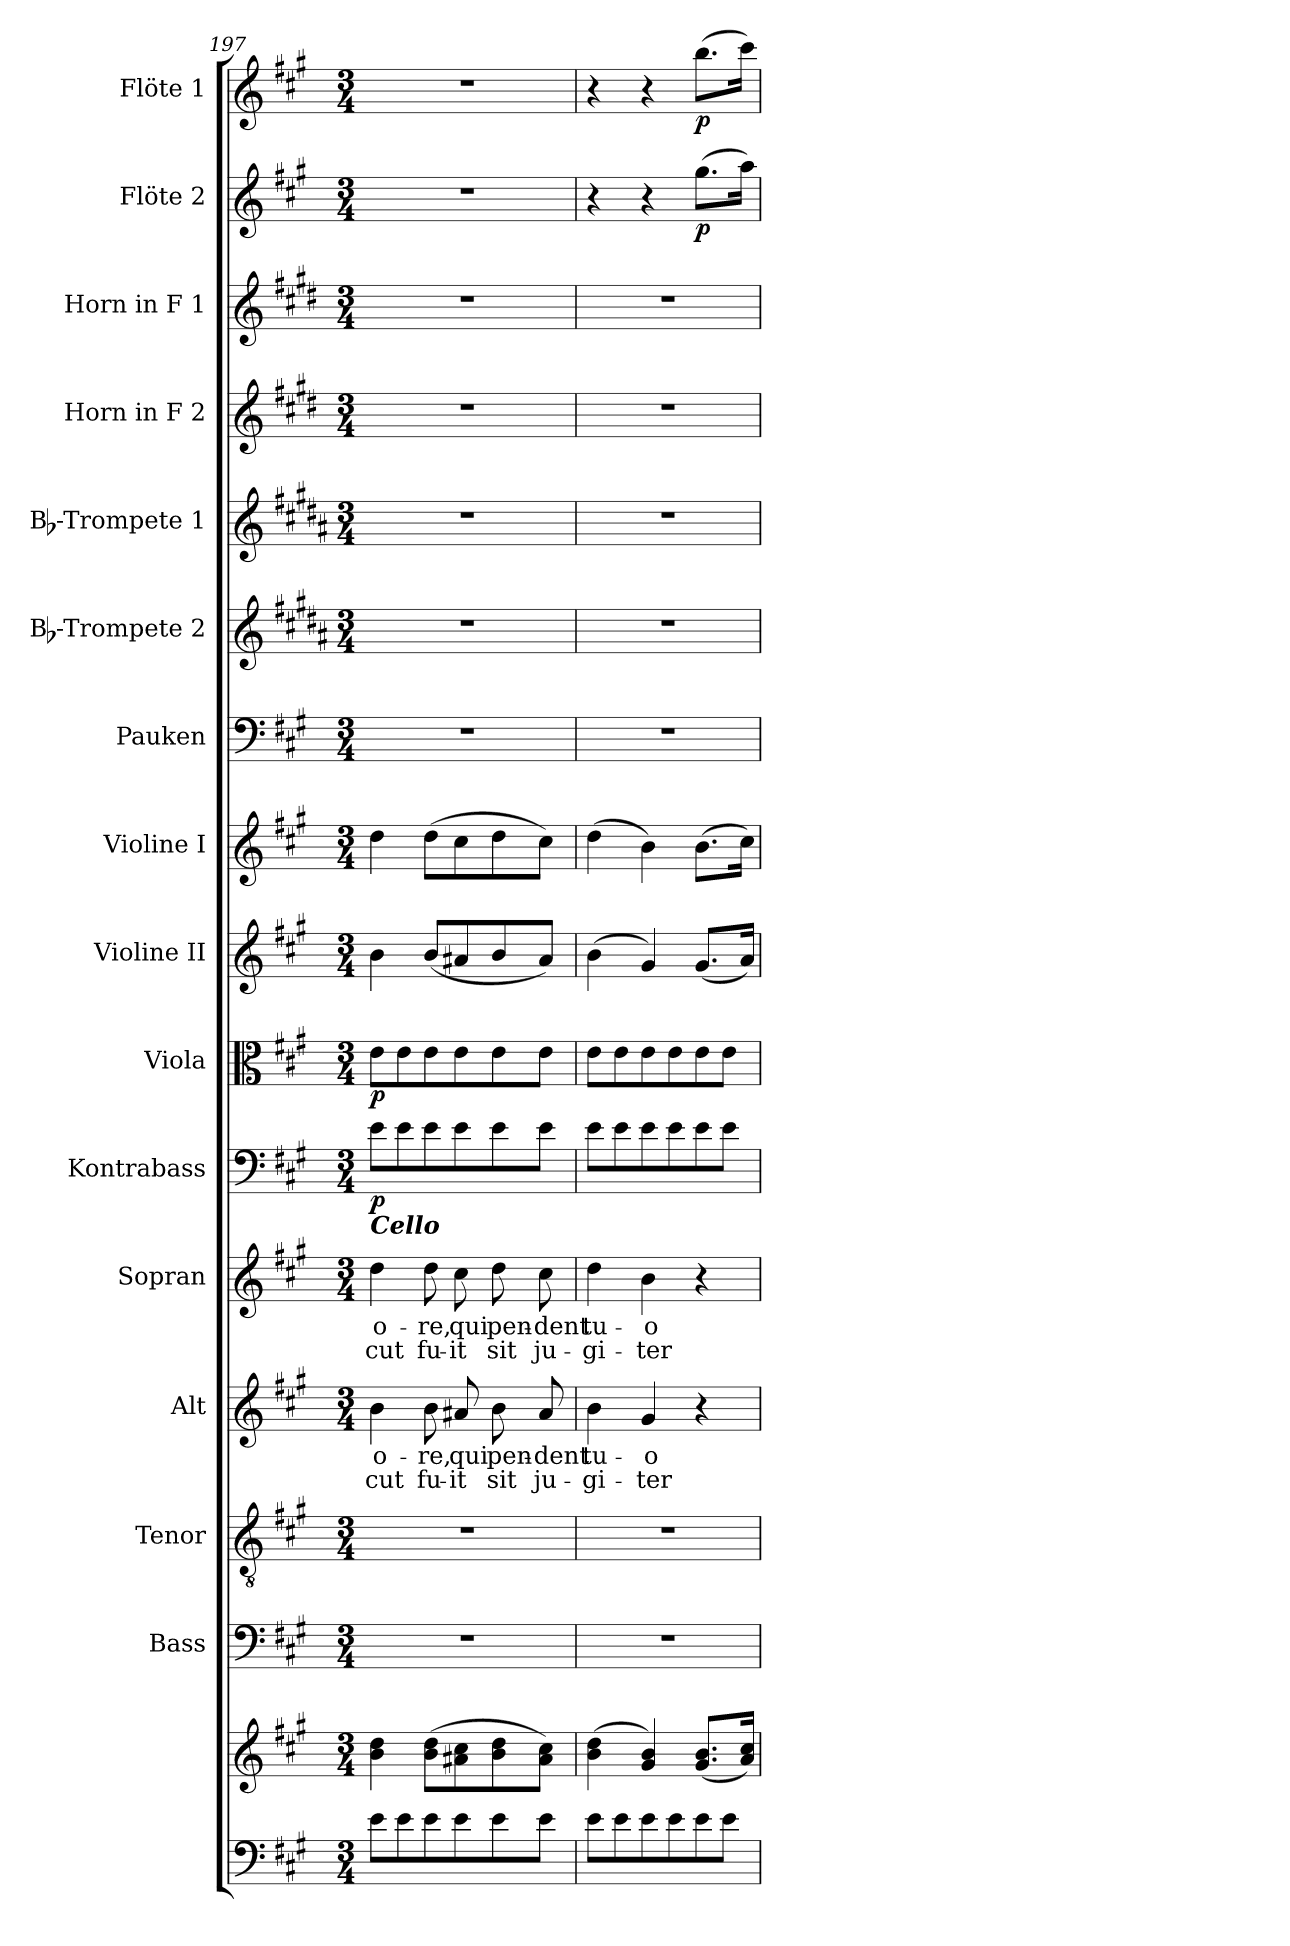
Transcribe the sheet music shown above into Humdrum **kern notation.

**kern	**kern	**kern	**kern	**kern	**text	**text	**kern	**text	**text	**kern	**dynam	**kern	**dynam	**kern	**kern	**kern	**kern	**kern	**kern	**kern	**kern	**dynam	**kern	**dynam
*part16	*part16	*part15	*part14	*part13	*part13	*part13	*part12	*part12	*part12	*part11	*part11	*part10	*part10	*part9	*part8	*part7	*part6	*part5	*part4	*part3	*part2	*part2	*part1	*part1
*staff17	*staff16	*staff15	*staff14	*staff13	*staff13	*staff13	*staff12	*staff12	*staff12	*staff11	*staff11	*staff10	*staff10	*staff9	*staff8	*staff7	*staff6	*staff5	*staff4	*staff3	*staff2	*staff2	*staff1	*staff1
*	*	*I"Bass	*I"Tenor	*I"Alt	*	*	*I"Sopran	*	*	*I"Kontrabass	*	*I"Viola	*	*I"Violine II	*I"Violine I	*I"Pauken	*I"Bb-Trompete 2	*I"Bb-Trompete 1	*I"Horn in F 2	*I"Horn in F 1	*I"Flöte 2	*	*I"Flöte 1	*
*	*	*I'B.	*I'T.	*I'A.	*	*	*I'S.	*	*	*I'Kb.	*	*I'Vla.	*	*I'Vl. II	*I'Vl. I	*I'Pk.	*I'Bb Trp. 2	*I'Bb Trp. 1	*	*	*I'Fl. 2	*	*I'Fl. 1	*
!!LO:PB:g=z
*clefF4	*clefG2	*clefF4	*clefGv2	*clefG2	*	*	*clefG2	*	*	*clefF4	*	*clefC3	*	*clefG2	*clefG2	*clefF4	*clefG2	*clefG2	*clefG2	*clefG2	*clefG2	*	*clefG2	*
*	*	*	*	*	*	*	*	*	*	*ITrd7c12	*	*	*	*	*	*	*ITrd1c2	*ITrd1c2	*ITrd4c7	*ITrd4c7	*	*	*	*
*k[f#c#g#]	*k[f#c#g#]	*k[f#c#g#]	*k[f#c#g#]	*k[f#c#g#]	*	*	*k[f#c#g#]	*	*	*k[f#c#g#]	*	*k[f#c#g#]	*	*k[f#c#g#]	*k[f#c#g#]	*k[f#c#g#]	*k[f#c#g#]	*k[f#c#g#]	*k[f#c#g#]	*k[f#c#g#]	*k[f#c#g#]	*	*k[f#c#g#]	*
*A:	*A:	*A:	*A:	*A:	*	*	*A:	*	*	*A:	*	*A:	*	*A:	*A:	*A:	*A:	*A:	*A:	*A:	*A:	*	*A:	*
*M3/4	*M3/4	*M3/4	*M3/4	*M3/4	*	*	*M3/4	*	*	*M3/4	*	*M3/4	*	*M3/4	*M3/4	*M3/4	*M3/4	*M3/4	*M3/4	*M3/4	*M3/4	*	*M3/4	*
=197	=197	=197	=197	=197	=197	=197	=197	=197	=197	=197	=197	=197	=197	=197	=197	=197	=197	=197	=197	=197	=197	=197	=197	=197
!	!	!	!	!	!	!	!	!	!	!LO:TX:b:Bi:t=Cello	!	!	!	!	!	!	!	!	!	!	!	!	!	!
!	!	!	!	!	!LO:LY:b	!LO:LY:b	!	!LO:LY:b	!LO:LY:b	!	!LO:DY:b	!	!LO:DY:b	!	!	!	!	!	!	!	!	!	!	!
8e\L	4b\ 4dd\	2.r	2.r	4b\	o-	-cut	4dd\	o-	-cut	8E\L	p	8e\L	p	4b\	4dd\	2.r	2.r	2.r	2.r	2.r	2.r	.	2.r	.
8e\	.	.	.	.	.	.	.	.	.	8E\	.	8e\	.	.	.	.	.	.	.	.	.	.	.	.
!	!	!	!	!	!LO:LY:b	!LO:LY:b	!	!LO:LY:b	!LO:LY:b	!	!	!	!	!	!	!	!	!	!	!	!	!	!	!
8e\	(>8b\ 8dd\L	.	.	8b\	-re,	fu-	8dd\	-re,	fu-	8E\	.	8e\	.	(<8b/L	(>8dd\L	.	.	.	.	.	.	.	.	.
!	!	!	!	!	!LO:LY:b	!LO:LY:b	!	!LO:LY:b	!LO:LY:b	!	!	!	!	!	!	!	!	!	!	!	!	!	!	!
8e\	8a#X\ 8cc#\	.	.	8a#X/	qui	-it	8cc#\	qui	-it	8E\	.	8e\	.	8a#X/	8cc#\	.	.	.	.	.	.	.	.	.
!	!	!	!	!	!LO:LY:b	!LO:LY:b	!	!LO:LY:b	!LO:LY:b	!	!	!	!	!	!	!	!	!	!	!	!	!	!	!
8e\	8b\ 8dd\	.	.	8b\	pen-	sit	8dd\	pen-	sit	8E\	.	8e\	.	8b/	8dd\	.	.	.	.	.	.	.	.	.
!	!	!	!	!	!LO:LY:b	!LO:LY:b	!	!LO:LY:b	!LO:LY:b	!	!	!	!	!	!	!	!	!	!	!	!	!	!	!
8e\J	8a#\ 8cc#\J)	.	.	8a#/	-dent	ju-	8cc#\	-dent	ju-	8E\J	.	8e\J	.	8a#/J)	8cc#\J)	.	.	.	.	.	.	.	.	.
=198	=198	=198	=198	=198	=198	=198	=198	=198	=198	=198	=198	=198	=198	=198	=198	=198	=198	=198	=198	=198	=198	=198	=198	=198
!	!	!	!	!	!LO:LY:b	!LO:LY:b	!	!LO:LY:b	!LO:LY:b	!	!	!	!	!	!	!	!	!	!	!	!	!	!	!
8e\L	(>4b\ 4dd\	2.r	2.r	4b\	tu-	-gi-	4dd\	tu-	-gi-	8E\L	.	8e\L	.	(>4b\	(>4dd\	2.r	2.r	2.r	2.r	2.r	4r	.	4r	.
8e\	.	.	.	.	.	.	.	.	.	8E\	.	8e\	.	.	.	.	.	.	.	.	.	.	.	.
!	!	!	!	!	!LO:LY:b	!LO:LY:b	!	!LO:LY:b	!LO:LY:b	!	!	!	!	!	!	!	!	!	!	!	!	!	!	!
8e\	4g#/ 4b/)	.	.	4g#/	-o	-ter	4b\	-o	-ter	8E\	.	8e\	.	4g#/)	4b\)	.	.	.	.	.	4r	.	4r	.
8e\	.	.	.	.	.	.	.	.	.	8E\	.	8e\	.	.	.	.	.	.	.	.	.	.	.	.
!	!	!	!	!	!	!	!	!	!	!	!	!	!	!	!	!	!	!	!	!	!	!LO:DY:b	!	!LO:DY:b
8e\	(<8.g#/ 8.b/L	.	.	4r	.	.	4r	.	.	8E\	.	8e\	.	(<8.g#/L	(>8.b\L	.	.	.	.	.	(>8.gg#\L	p	(>8.bb\L	p
8e\J	.	.	.	.	.	.	.	.	.	8E\J	.	8e\J	.	.	.	.	.	.	.	.	.	.	.	.
.	16a/ 16cc#/Jk)	.	.	.	.	.	.	.	.	.	.	.	.	16a/Jk)	16cc#\Jk)	.	.	.	.	.	16aa\Jk)	.	16ccc#\Jk)	.
=	=	=	=	=	=	=	=	=	=	=	=	=	=	=	=	=	=	=	=	=	=	=	=	=
*-	*-	*-	*-	*-	*-	*-	*-	*-	*-	*-	*-	*-	*-	*-	*-	*-	*-	*-	*-	*-	*-	*-	*-	*-
